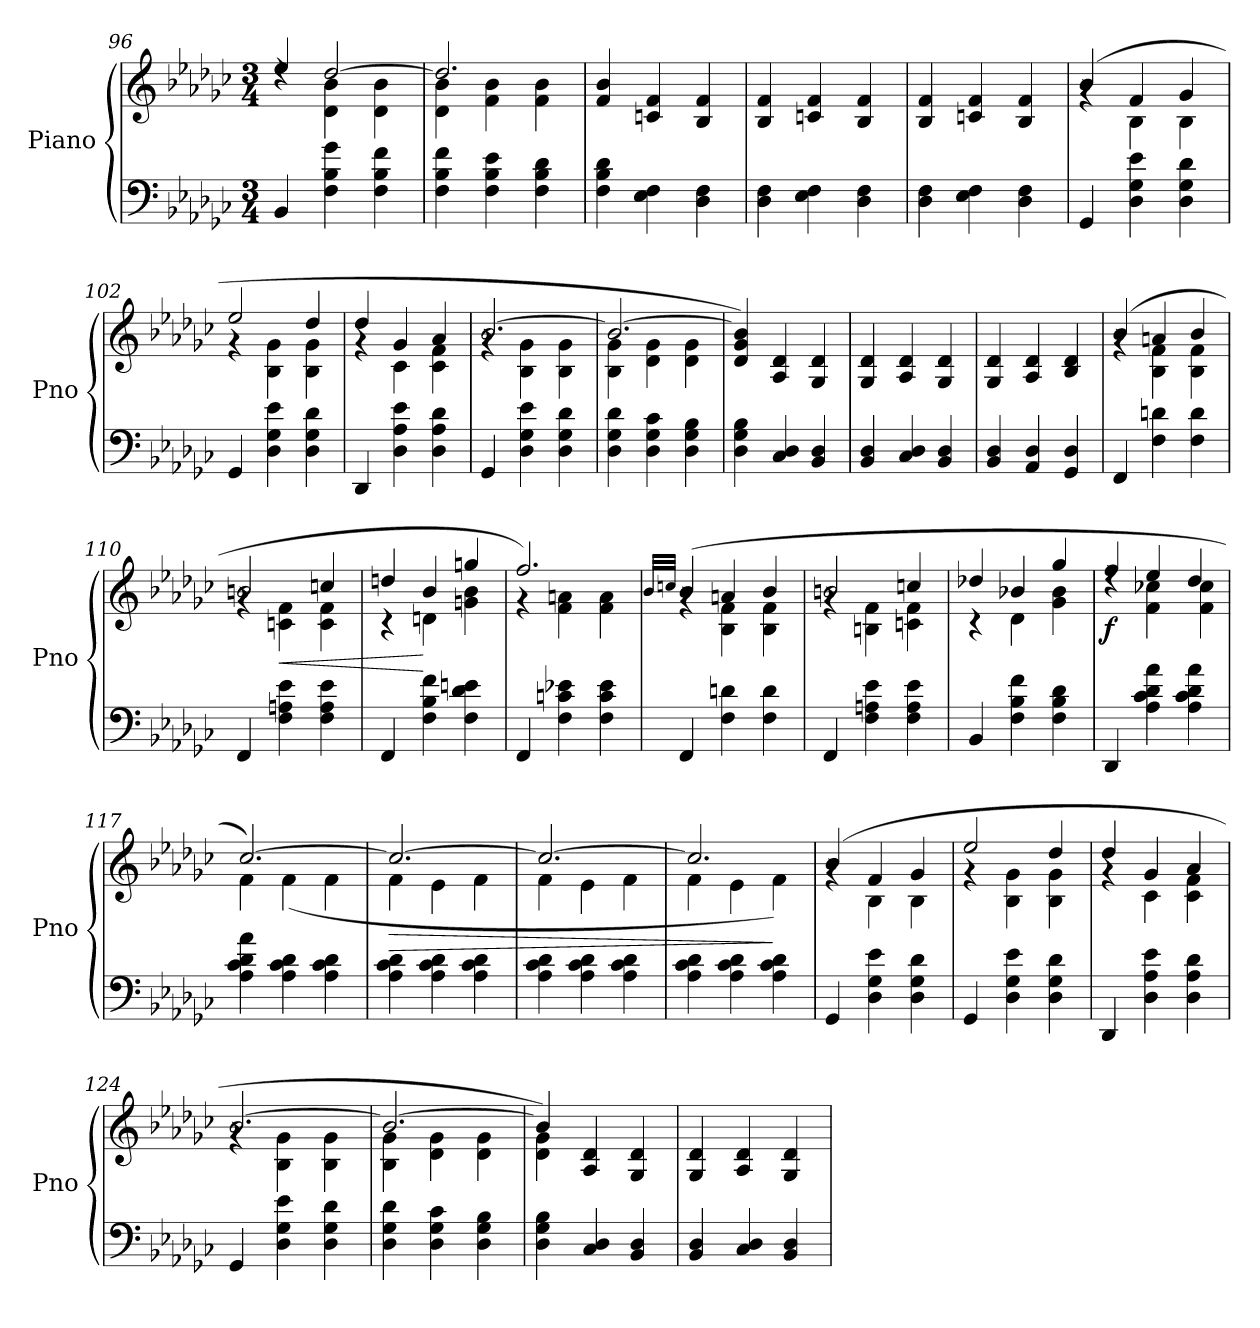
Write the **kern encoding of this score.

**kern	**kern	**dynam
*part1	*part1	*part1
*staff2	*staff1	*staff1/2
*I"Piano	*	*
*I'Pno	*	*
*clefF4	*clefG2	*
*k[b-e-a-d-g-c-]	*k[b-e-a-d-g-c-]	*
*M3/4	*M3/4	*
=96	=96	=96
*	*^	*
4BB-/	4ee-/	4rdd	.
4F\ 4B-\ 4g-\	[2dd-/	4d-\ 4b-\	.
4F\ 4B-\ 4f\	.	4d-\ 4b-\	.
=97	=97	=97	=97
4F\ 4B-\ 4f\	2.dd-/]	4d-\ 4b-\	.
4F\ 4B-\ 4e-\	.	4f\ 4b-\	.
4F\ 4B-\ 4d-\	.	4f\ 4b-\	.
*	*v	*v	*
=98	=98	=98
4F\ 4B-\ 4d-\	4f/ 4b-/	.
4E-\ 4F\	4cn/ 4f/	.
4D-\ 4F\	4B-/ 4f/	.
!!LO:LB:g=z
=99	=99	=99
4D-\ 4F\	4B-/ 4f/	.
4E-\ 4F\	4cn/ 4f/	.
4D-\ 4F\	4B-/ 4f/	.
!!LO:LB:g=z
=100	=100	=100
4D-\ 4F\	4B-/ 4f/	.
4E-\ 4F\	4cn/ 4f/	.
4D-\ 4F\	4B-/ 4f/	.
=101	=101	=101
*	*^	*
4GG-/	(4b-/	4rg	.
4D-\ 4G-\ 4e-\	4f/	4B-\	.
4D-\ 4G-\ 4d-\	4g-/	4B-\	.
=102	=102	=102	=102
4GG-/	2ee-/	4rg	.
4D-\ 4G-\ 4e-\	.	4B-\ 4g-\	.
4D-\ 4G-\ 4d-\	4dd-/	4B-\ 4g-\	.
=103	=103	=103	=103
4DD-/	4dd-/	4rg	.
4D-\ 4A-\ 4e-\	4g-/	4c-\	.
4D-\ 4A-\ 4d-\	4a-/	4c-\ 4f\	.
=104	=104	=104	=104
4GG-/	[2.b-/	4rg	.
4D-\ 4G-\ 4e-\	.	4B-\ 4g-\	.
4D-\ 4G-\ 4d-\	.	4B-\ 4g-\	.
=105	=105	=105	=105
4D-\ 4G-\ 4d-\	2.b-/_	4B-\ 4g-\	.
4D-\ 4G-\ 4c-\	.	4d-\ 4g-\	.
4D-\ 4G-\ 4B-\	.	4d-\ 4g-\	.
*	*v	*v	*
=106	=106	=106
4D-\ 4G-\ 4B-\	4d-/ 4g-/ 4b-/])	.
4C-/ 4D-/	4A-/ 4d-/	.
4BB-/ 4D-/	4G-/ 4d-/	.
=107	=107	=107
4BB-/ 4D-/	4G-/ 4d-/	.
4C-/ 4D-/	4A-/ 4d-/	.
4BB-/ 4D-/	4G-/ 4d-/	.
!!LO:LB:g=z
=108	=108	=108
4BB-/ 4D-/	4G-/ 4d-/	.
4AA-/ 4D-/	4A-/ 4d-/	.
4GG-/ 4D-/	4B-/ 4d-/	.
=109	=109	=109
*	*^	*
4FF/	(4b-/	4rg	.
4F\ 4dn\	4an/	4B-\ 4f\	.
4F\ 4d\	4b-/	4B-\ 4f\	.
!!LO:LB:g=z	!!
=110	=110	=110	=110
4FF/	2bn/	4rg	.
!	!	!	!LO:HP:b
4F\ 4An\ 4e-\	.	4cn\ 4f\	<
4F\ 4A\ 4e-\	4ccn/	4c\ 4f\	.
=111	=111	=111	=111
4FF/	4ddn/	4r	.
4F\ 4B-\ 4f\	4b-/	4dn\	[
4F\ 4d-\ 4en\	4ggn/	4gn\ 4b-\	.
=112	=112	=112	=112
4FF/	2.ff/)	4r	.
4F\ 4cn\ 4e-X\	.	4f\ 4an\	.
4F\ 4c\ 4e-\	.	4f\ 4a\	.
=113	=113	=113	=113
.	32qb-/LLL	.	.
.	32qccn/JJJ	.	.
4FF/	(4b-/	4rg	.
4F\ 4dn\	4an/	4B-\ 4f\	.
4F\ 4d\	4b-/	4B-\ 4f\	.
=114	=114	=114	=114
!	!	!	!LO:DY:b
4FF/	2bn/	4rg	other-dynamics
4F\ 4An\ 4e-\	.	4Bn\ 4f\	.
4F\ 4A\ 4e-\	4ccn/	4cn\ 4f\	.
=115	=115	=115	=115
4BB-/	4dd-X/	4r	.
4F\ 4B-\ 4f\	4b-X/	4d-\	.
4F\ 4B-\ 4d-\	4gg-/	4g-\ 4b-\	.
!!LO:LB:g=z	!!
=116	=116	=116	=116
!	!	!	!LO:DY:b
4DD-/	4ff/	4rdd	f
4A-\ 4c-\ 4d-\ 4a-\	4ee-/	4f\ 4cc-X\	.
4A-\ 4c-\ 4d-\ 4a-\	4dd-/	4f\ 4cc-\	.
=117	=117	=117	=117
4A-\ 4c-\ 4d-\ 4a-\	[2.cc-/)	4f\	.
!	!	!	!LO:DY:b
4A-\ 4c-\ 4d-\	.	(4f\	other-dynamics
4A-\ 4c-\ 4d-\	.	4f\	.
!!LO:PB:g=z	!!
=118	=118	=118	=118
!	!	!	!LO:HP:b
4A-\ 4c-\ 4d-\	2.cc-/_	4f\	>
4A-\ 4c-\ 4d-\	.	4e-\	.
4A-\ 4c-\ 4d-\	.	4f\	.
=119	=119	=119	=119
4A-\ 4c-\ 4d-\	2.cc-/_	4f\	.
4A-\ 4c-\ 4d-\	.	4e-\	.
4A-\ 4c-\ 4d-\	.	4f\	.
=120	=120	=120	=120
4A-\ 4c-\ 4d-\	2.cc-/]	4f\	.
4A-\ 4c-\ 4d-\	.	4e-\	.
4A-\ 4c-\ 4d-\	.	4f\)	]
=121	=121	=121	=121
4GG-/	(4b-/	4rg	.
4D-\ 4G-\ 4e-\	4f/	4B-\	.
4D-\ 4G-\ 4d-\	4g-/	4B-\	.
=122	=122	=122	=122
4GG-/	2ee-/	4rg	.
4D-\ 4G-\ 4e-\	.	4B-\ 4g-\	.
4D-\ 4G-\ 4d-\	4dd-/	4B-\ 4g-\	.
=123	=123	=123	=123
4DD-/	4dd-/	4rg	.
4D-\ 4A-\ 4e-\	4g-/	4c-\	.
4D-\ 4A-\ 4d-\	4a-/	4c-\ 4f\	.
=124	=124	=124	=124
4GG-/	[2.b-/	4rg	.
4D-\ 4G-\ 4e-\	.	4B-\ 4g-\	.
4D-\ 4G-\ 4d-\	.	4B-\ 4g-\	.
!!LO:LB:g=z	!!
=125	=125	=125	=125
4D-\ 4G-\ 4d-\	2.b-/_	4B-\ 4g-\	.
4D-\ 4G-\ 4c-\	.	4d-\ 4g-\	.
4D-\ 4G-\ 4B-\	.	4d-\ 4g-\	.
=126	=126	=126	=126
4D-\ 4G-\ 4B-\	4b-/])	4d-\ 4g-\	.
4C-/ 4D-/	4A-/ 4d-/	2ryy	.
4BB-/ 4D-/	4G-/ 4d-/	.	.
*	*v	*v	*
!!LO:LB:g=z
=127	=127	=127
4BB-/ 4D-/	4G-/ 4d-/	.
4C-/ 4D-/	4A-/ 4d-/	.
4BB-/ 4D-/	4G-/ 4d-/	.
=	=	=
*-	*-	*-
